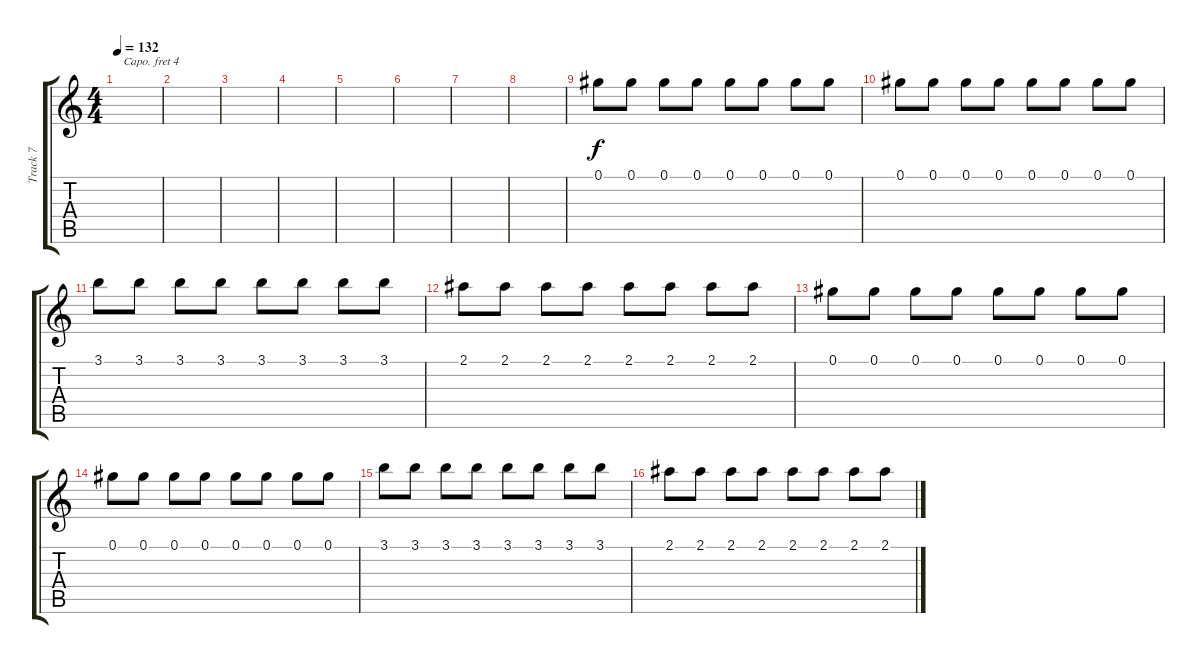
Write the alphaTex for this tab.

\track ("Track 7" "Track 7") {instrument acousticguitarsteel}
\staff {score tabs}
\capo 4
\tuning (E4 B3 G3 D3 A2 E2) {hide}
\ts (4 4)
\tempo 132
\clef g2
\ks c
|
|
|
|
|
|
|
|
0.1.8 0.1.8 0.1.8 0.1.8 0.1.8 0.1.8 0.1.8 0.1.8 |
0.1.8 0.1.8 0.1.8 0.1.8 0.1.8 0.1.8 0.1.8 0.1.8 |
3.1.8 3.1.8 3.1.8 3.1.8 3.1.8 3.1.8 3.1.8 3.1.8 |
2.1.8 2.1.8 2.1.8 2.1.8 2.1.8 2.1.8 2.1.8 2.1.8 |
0.1.8 0.1.8 0.1.8 0.1.8 0.1.8 0.1.8 0.1.8 0.1.8 |
0.1.8 0.1.8 0.1.8 0.1.8 0.1.8 0.1.8 0.1.8 0.1.8 |
3.1.8 3.1.8 3.1.8 3.1.8 3.1.8 3.1.8 3.1.8 3.1.8 |
2.1.8 2.1.8 2.1.8 2.1.8 2.1.8 2.1.8 2.1.8 2.1.8
